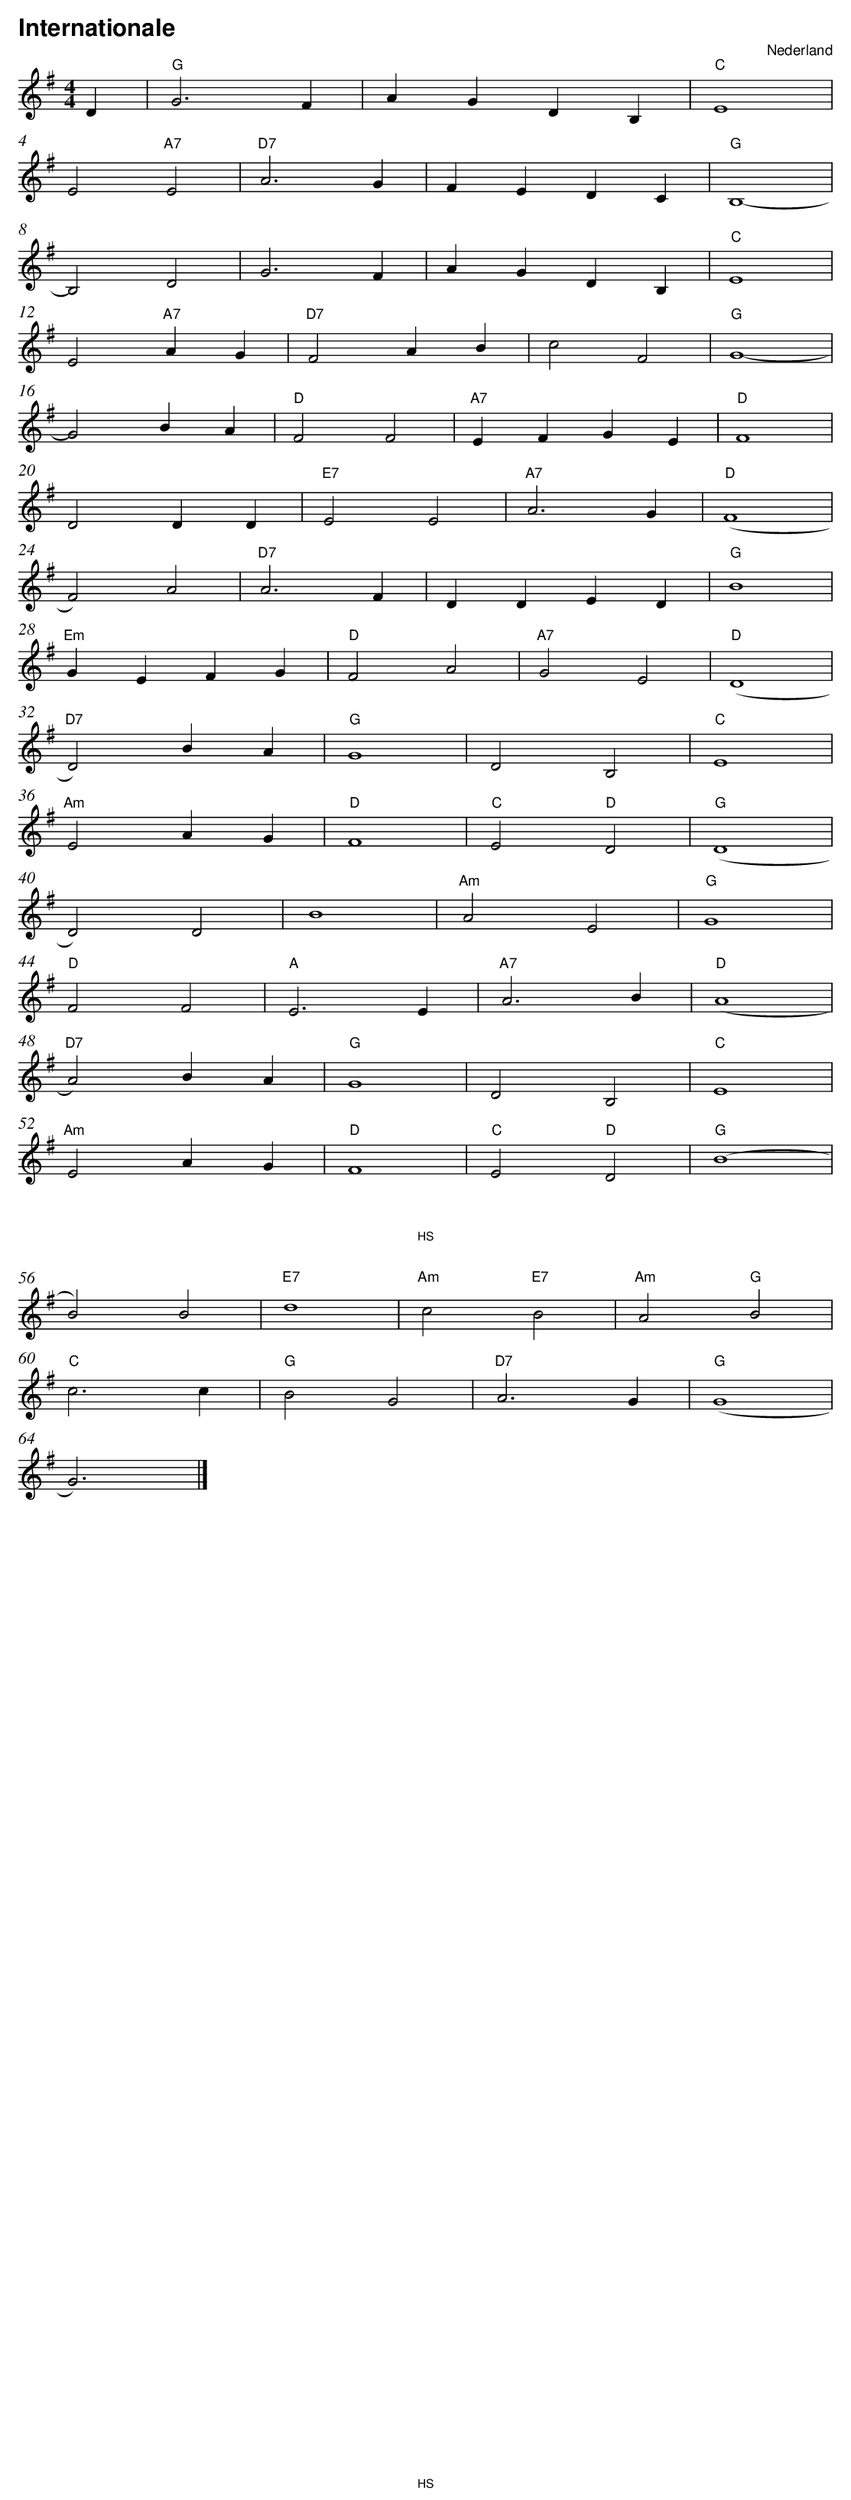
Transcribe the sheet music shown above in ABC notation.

X:1
T:Internationale
O:Nederland
M:4/4
L:1/8
Q:1/4=150
K:G
V:1
D2 |"G" G6 F2 |A2 G2 D2 B,2 |"C" E8 |
E4 "A7" E4 |"D7" A6 G2 |F2 E2 D2 C2 |"G" B,8- |
B,4 D4 |G6 F2 |A2 G2 D2 B,2 |"C" E8 |
E4 "A7" A2 G2 |"D7" F4 A2 B2 |c4 F4 |"G" G8- |
G4 B2 A2 |"D" F4 F4 |"A7" E2 F2 G2 E2 |"D" F8 |
D4 D2 D2 |"E7" E4 E4 |"A7" A6 G2 |"D" (F8 |
F4) A4 |"D7" A6 F2 |D2 D2 E2 D2 |"G" B8 |
"Em" G2 E2 F2 G2 |"D" F4 A4 |"A7" G4 E4 |"D" (D8 |
"D7" D4) B2 A2 |"G" G8 |D4 B,4 |"C" E8 |
"Am" E4 A2 G2 |"D" F8 |"C" E4 "D" D4 |"G" (D8 |
D4) D4 |B8 |"Am" A4 E4 |"G" G8 |
"D" F4 F4 |"A" E6 E2 |"A7" A6 B2 |"D" (A8 |
"D7" A4) B2 A2 |"G" G8 |D4 B,4 |"C" E8 |
"Am" E4 A2 G2 |"D" F8 |"C" E4 "D" D4 |"G" (B8 |
B4) B4 |"E7" d8 |"Am" c4 "E7" B4 |"Am" A4 "G" B4 |
"C" c6 c2 |"G" B4 G4 |"D7" A6 G2 |"G" (G8 |
G6) |]
